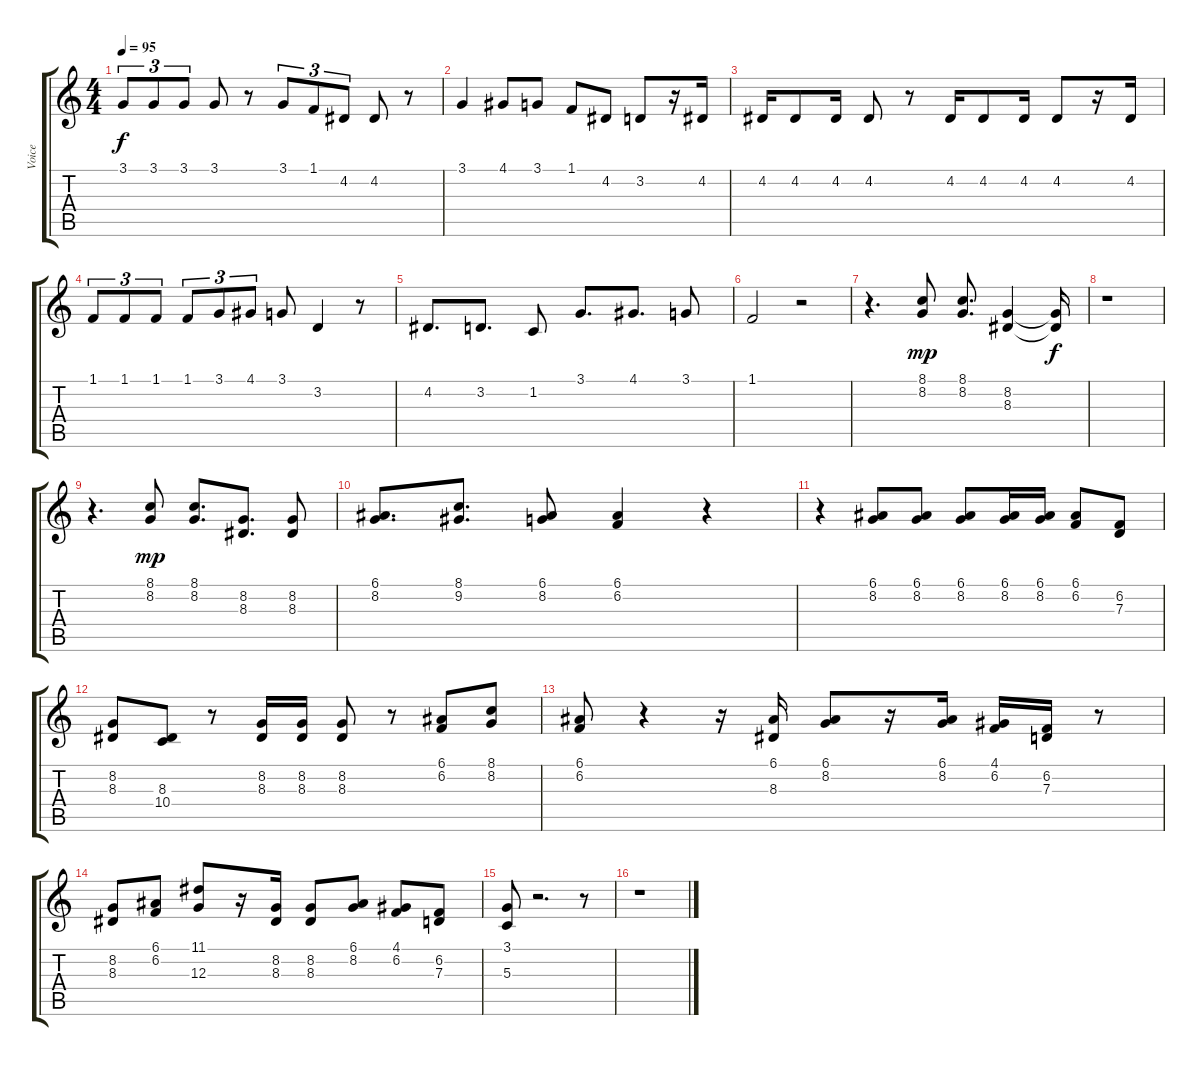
\track ("Voice" "Voice") {instrument lead2sawtooth}
\staff {score tabs}
\tuning (E4 B3 G3 D3 A2 E2) {hide}
\ts (4 4)
\tempo 95
\clef g2
\ks c
3.1.8{tu (3 2) dy f} 3.1.8{tu (3 2)} 3.1.8{tu (3 2)} 3.1.8 r.8 3.1.8{tu (3 2)} 1.1.8{tu (3 2)} 4.2.8{tu (3 2)} 4.2.8 r.8 |
3.1.4 4.1.8 3.1.8 1.1.8 4.2.8 3.2.8 r.16 4.2.16 |
4.2.16 4.2.8 4.2.16 4.2.8 r.8 4.2.16 4.2.8 4.2.16 4.2.8 r.16 4.2.16 |
1.1.8{tu (3 2)} 1.1.8{tu (3 2)} 1.1.8{tu (3 2)} 1.1.8{tu (3 2)} 3.1.8{tu (3 2)} 4.1.8{tu (3 2)} 3.1.8 3.2.4 r.8 |
4.2.8{d} 3.2.8{d} 1.2.8 3.1.8{d} 4.1.8{d} 3.1.8 |
1.1.2 r.2 |
r.4{d} (8.1 8.2).8{dy mp} (8.1 8.2).8{d} (8.2 8.3).4 (8.2{t} 8.3{t}).16{dy f} |
r.1 |
r.4{d} (8.1 8.2).8{dy mp} (8.1 8.2).8{d} (8.2 8.3).8{d} (8.2 8.3).8 |
(6.1 8.2).8{d} (8.1 9.2).8{d} (6.1 8.2).8 (6.1 6.2).4 r.4 |
r.4 (6.1 8.2).8 (6.1 8.2).8 (6.1 8.2).8 (6.1 8.2).16 (6.1 8.2).16 (6.1 6.2).8 (6.2 7.3).8 |
(8.2 8.3).8 (8.3 10.4).8 r.8 (8.2 8.3).16 (8.2 8.3).16 (8.2 8.3).8 r.8 (6.1 6.2).8 (8.1 8.2).8 |
(6.1 6.2).8 r.4 r.16 (6.1 8.3).16 (6.1 8.2).8 r.16 (6.1 8.2).16 (4.1 6.2).16 (6.2 7.3).16 r.8 |
(8.2 8.3).8 (6.1 6.2).8 (11.1 12.3).8 r.16 (8.2 8.3).16 (8.2 8.3).8 (6.1 8.2).8 (4.1 6.2).8 (6.2 7.3).8 |
(3.1 5.3).8 r.2{d} r.8 |
r.1
